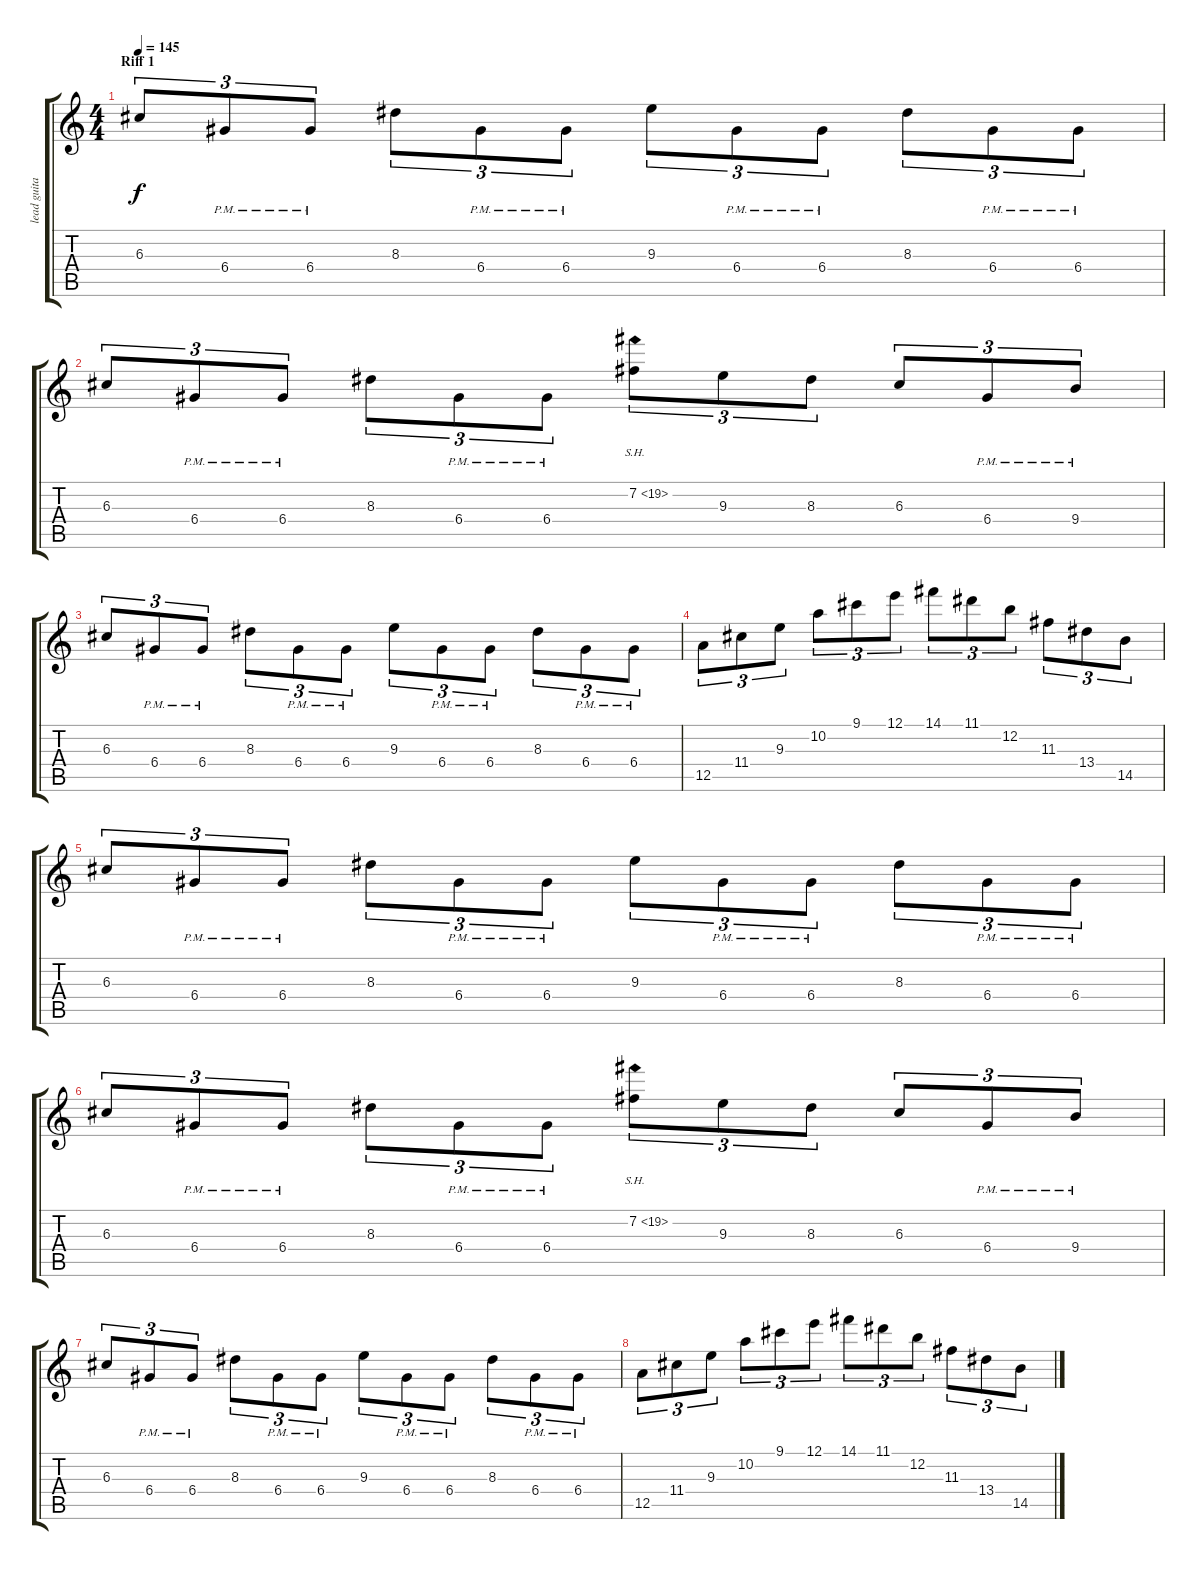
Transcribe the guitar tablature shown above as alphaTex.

\track ("lead guitar" "lead guita") {instrument distortionguitar}
\staff {score tabs}
\tuning (E4 B3 G3 D3 A2 E2) {hide}
\ts (4 4)
\section ("" "Riff 1")
\tempo 145
\clef g2
\ks c
6.3.8{tu (3 2) dy f} 6.4{pm}.8{tu (3 2)} 6.4{pm}.8{tu (3 2)} 8.3.8{tu (3 2)} 6.4{pm}.8{tu (3 2)} 6.4{pm}.8{tu (3 2)} 9.3.8{tu (3 2)} 6.4{pm}.8{tu (3 2)} 6.4{pm}.8{tu (3 2)} 8.3.8{tu (3 2)} 6.4{pm}.8{tu (3 2)} 6.4{pm}.8{tu (3 2)} |
6.3.8{tu (3 2)} 6.4{pm}.8{tu (3 2)} 6.4{pm}.8{tu (3 2)} 8.3.8{tu (3 2)} 6.4{pm}.8{tu (3 2)} 6.4{pm}.8{tu (3 2)} 7.2{sh 12}.8{tu (3 2)} 9.3.8{tu (3 2)} 8.3.8{tu (3 2)} 6.3.8{tu (3 2)} 6.4{pm}.8{tu (3 2)} 9.4{pm}.8{tu (3 2)} |
6.3.8{tu (3 2)} 6.4{pm}.8{tu (3 2)} 6.4{pm}.8{tu (3 2)} 8.3.8{tu (3 2)} 6.4{pm}.8{tu (3 2)} 6.4{pm}.8{tu (3 2)} 9.3.8{tu (3 2)} 6.4{pm}.8{tu (3 2)} 6.4{pm}.8{tu (3 2)} 8.3.8{tu (3 2)} 6.4{pm}.8{tu (3 2)} 6.4{pm}.8{tu (3 2)} |
12.5.8{tu (3 2)} 11.4.8{tu (3 2)} 9.3.8{tu (3 2)} 10.2.8{tu (3 2)} 9.1.8{tu (3 2)} 12.1.8{tu (3 2)} 14.1.8{tu (3 2)} 11.1.8{tu (3 2)} 12.2.8{tu (3 2)} 11.3.8{tu (3 2)} 13.4.8{tu (3 2)} 14.5.8{tu (3 2)} |
6.3.8{tu (3 2)} 6.4{pm}.8{tu (3 2)} 6.4{pm}.8{tu (3 2)} 8.3.8{tu (3 2)} 6.4{pm}.8{tu (3 2)} 6.4{pm}.8{tu (3 2)} 9.3.8{tu (3 2)} 6.4{pm}.8{tu (3 2)} 6.4{pm}.8{tu (3 2)} 8.3.8{tu (3 2)} 6.4{pm}.8{tu (3 2)} 6.4{pm}.8{tu (3 2)} |
6.3.8{tu (3 2)} 6.4{pm}.8{tu (3 2)} 6.4{pm}.8{tu (3 2)} 8.3.8{tu (3 2)} 6.4{pm}.8{tu (3 2)} 6.4{pm}.8{tu (3 2)} 7.2{sh 12}.8{tu (3 2)} 9.3.8{tu (3 2)} 8.3.8{tu (3 2)} 6.3.8{tu (3 2)} 6.4{pm}.8{tu (3 2)} 9.4{pm}.8{tu (3 2)} |
6.3.8{tu (3 2)} 6.4{pm}.8{tu (3 2)} 6.4{pm}.8{tu (3 2)} 8.3.8{tu (3 2)} 6.4{pm}.8{tu (3 2)} 6.4{pm}.8{tu (3 2)} 9.3.8{tu (3 2)} 6.4{pm}.8{tu (3 2)} 6.4{pm}.8{tu (3 2)} 8.3.8{tu (3 2)} 6.4{pm}.8{tu (3 2)} 6.4{pm}.8{tu (3 2)} |
12.5.8{tu (3 2)} 11.4.8{tu (3 2)} 9.3.8{tu (3 2)} 10.2.8{tu (3 2)} 9.1.8{tu (3 2)} 12.1.8{tu (3 2)} 14.1.8{tu (3 2)} 11.1.8{tu (3 2)} 12.2.8{tu (3 2)} 11.3.8{tu (3 2)} 13.4.8{tu (3 2)} 14.5.8{tu (3 2)}
